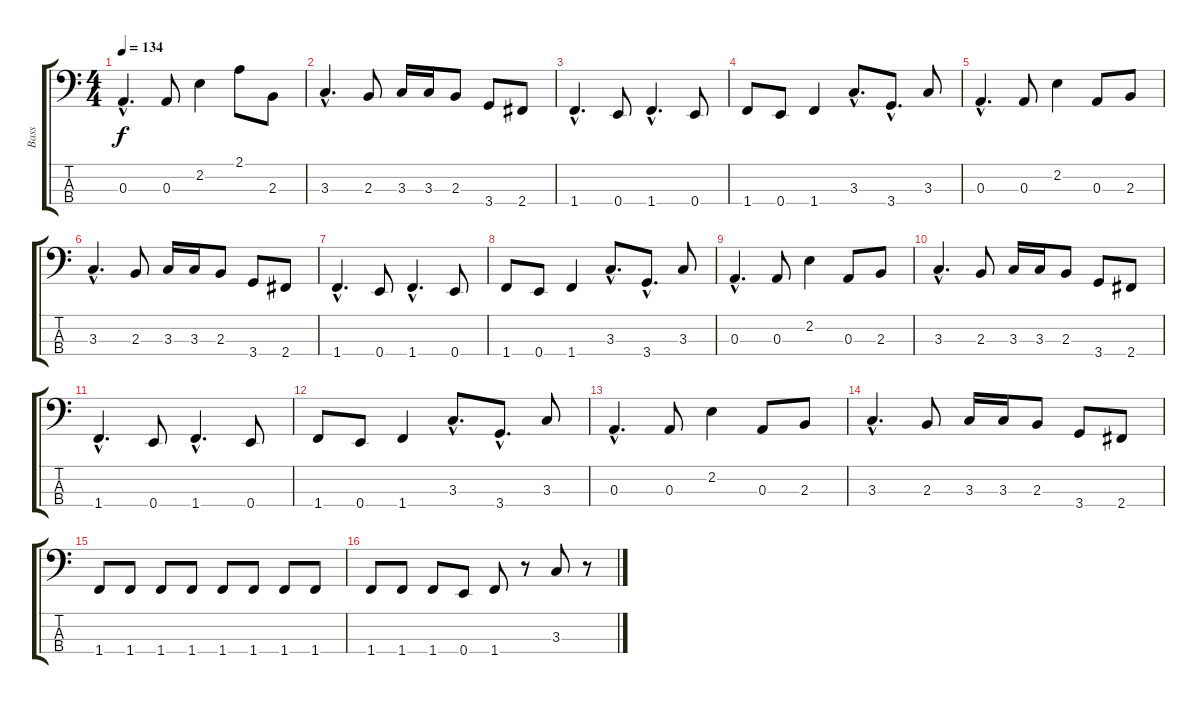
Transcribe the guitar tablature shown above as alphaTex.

\track ("Bass" "Bass") {instrument electricbasspick}
\staff {score tabs}
\tuning (G2 D2 A1 E1) {hide}
\ts (4 4)
\tempo 134
\clef f4
\ks c
0.3{hac}.4{d dy f} 0.3.8 2.2.4 2.1.8 2.3.8 |
3.3{hac}.4{d} 2.3.8 3.3.16 3.3.16 2.3.8 3.4.8 2.4.8 |
1.4{hac}.4{d} 0.4.8 1.4{hac}.4{d} 0.4.8 |
1.4.8 0.4.8 1.4.4 3.3{hac}.8{d} 3.4{hac}.8{d} 3.3.8 |
0.3{hac}.4{d} 0.3.8 2.2.4 0.3.8 2.3.8 |
3.3{hac}.4{d} 2.3.8 3.3.16 3.3.16 2.3.8 3.4.8 2.4.8 |
1.4{hac}.4{d} 0.4.8 1.4{hac}.4{d} 0.4.8 |
1.4.8 0.4.8 1.4.4 3.3{hac}.8{d} 3.4{hac}.8{d} 3.3.8 |
0.3{hac}.4{d} 0.3.8 2.2.4 0.3.8 2.3.8 |
3.3{hac}.4{d} 2.3.8 3.3.16 3.3.16 2.3.8 3.4.8 2.4.8 |
1.4{hac}.4{d} 0.4.8 1.4{hac}.4{d} 0.4.8 |
1.4.8 0.4.8 1.4.4 3.3{hac}.8{d} 3.4{hac}.8{d} 3.3.8 |
0.3{hac}.4{d} 0.3.8 2.2.4 0.3.8 2.3.8 |
3.3{hac}.4{d} 2.3.8 3.3.16 3.3.16 2.3.8 3.4.8 2.4.8 |
1.4.8 1.4.8 1.4.8 1.4.8 1.4.8 1.4.8 1.4.8 1.4.8 |
1.4.8 1.4.8 1.4.8 0.4.8 1.4.8 r.8 3.3.8 r.8
